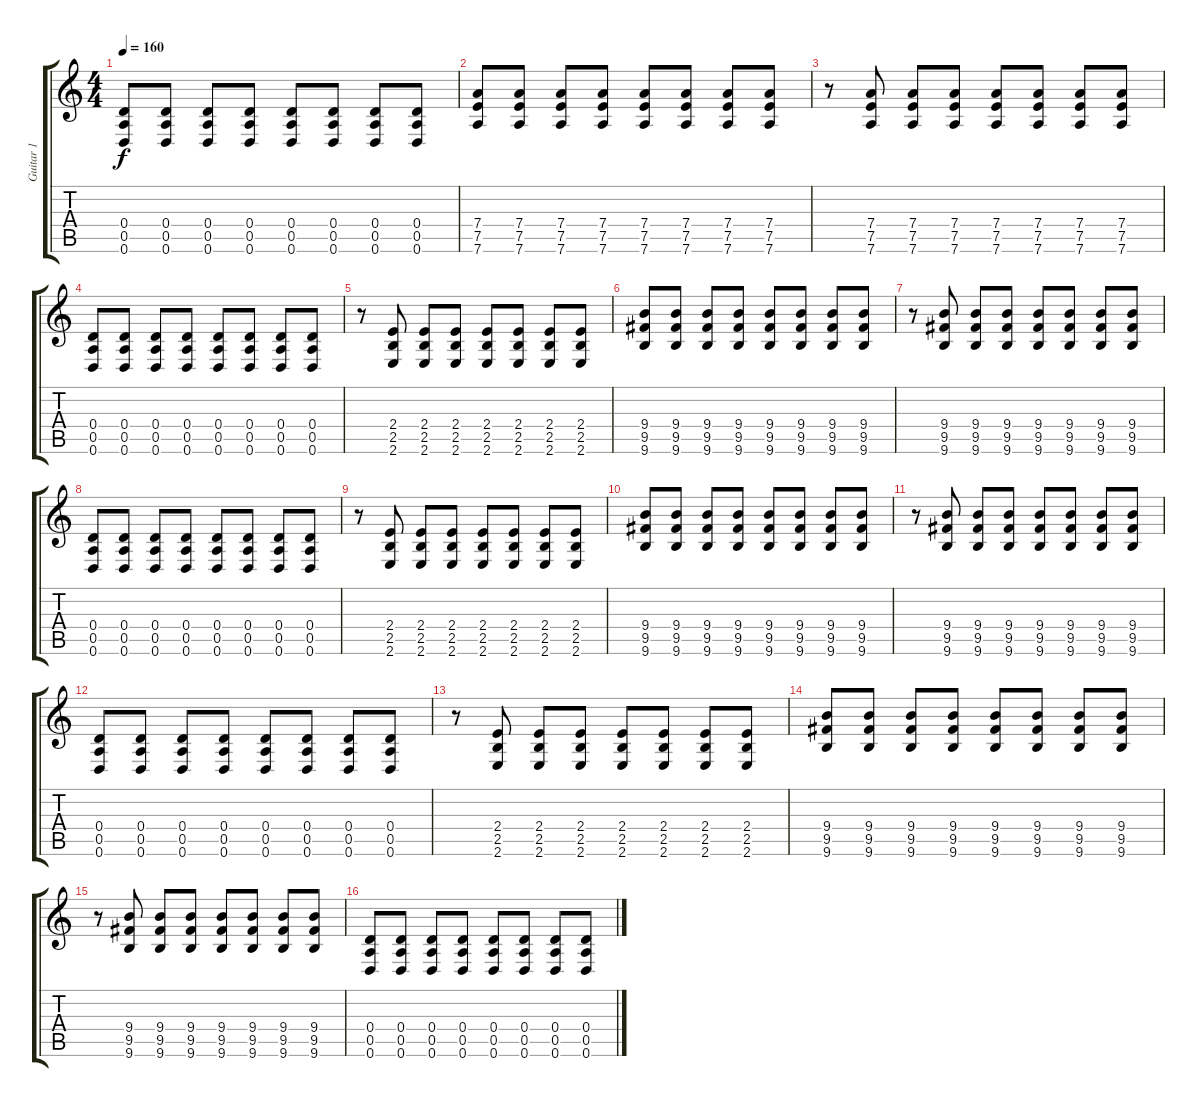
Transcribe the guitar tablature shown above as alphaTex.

\track ("Guitar 1" "Guitar 1") {instrument distortionguitar}
\staff {score tabs}
\tuning (E4 B3 G3 D3 A2 D2) {hide}
\ts (4 4)
\tempo 160
\clef g2
\ks c
(0.4 0.5 0.6).8{dy f} (0.4 0.5 0.6).8 (0.4 0.5 0.6).8 (0.4 0.5 0.6).8 (0.4 0.5 0.6).8 (0.4 0.5 0.6).8 (0.4 0.5 0.6).8 (0.4 0.5 0.6).8 |
(7.4 7.5 7.6).8 (7.4 7.5 7.6).8 (7.4 7.5 7.6).8 (7.4 7.5 7.6).8 (7.4 7.5 7.6).8 (7.4 7.5 7.6).8 (7.4 7.5 7.6).8 (7.4 7.5 7.6).8 |
r.8 (7.4 7.5 7.6).8 (7.4 7.5 7.6).8 (7.4 7.5 7.6).8 (7.4 7.5 7.6).8 (7.4 7.5 7.6).8 (7.4 7.5 7.6).8 (7.4 7.5 7.6).8 |
(0.4 0.5 0.6).8 (0.4 0.5 0.6).8 (0.4 0.5 0.6).8 (0.4 0.5 0.6).8 (0.4 0.5 0.6).8 (0.4 0.5 0.6).8 (0.4 0.5 0.6).8 (0.4 0.5 0.6).8 |
r.8 (2.4 2.5 2.6).8 (2.4 2.5 2.6).8 (2.4 2.5 2.6).8 (2.4 2.5 2.6).8 (2.4 2.5 2.6).8 (2.4 2.5 2.6).8 (2.4 2.5 2.6).8 |
(9.4 9.5 9.6).8 (9.4 9.5 9.6).8 (9.4 9.5 9.6).8 (9.4 9.5 9.6).8 (9.4 9.5 9.6).8 (9.4 9.5 9.6).8 (9.4 9.5 9.6).8 (9.4 9.5 9.6).8 |
r.8 (9.4 9.5 9.6).8 (9.4 9.5 9.6).8 (9.4 9.5 9.6).8 (9.4 9.5 9.6).8 (9.4 9.5 9.6).8 (9.4 9.5 9.6).8 (9.4 9.5 9.6).8 |
(0.4 0.5 0.6).8 (0.4 0.5 0.6).8 (0.4 0.5 0.6).8 (0.4 0.5 0.6).8 (0.4 0.5 0.6).8 (0.4 0.5 0.6).8 (0.4 0.5 0.6).8 (0.4 0.5 0.6).8 |
r.8 (2.4 2.5 2.6).8 (2.4 2.5 2.6).8 (2.4 2.5 2.6).8 (2.4 2.5 2.6).8 (2.4 2.5 2.6).8 (2.4 2.5 2.6).8 (2.4 2.5 2.6).8 |
(9.4 9.5 9.6).8 (9.4 9.5 9.6).8 (9.4 9.5 9.6).8 (9.4 9.5 9.6).8 (9.4 9.5 9.6).8 (9.4 9.5 9.6).8 (9.4 9.5 9.6).8 (9.4 9.5 9.6).8 |
r.8 (9.4 9.5 9.6).8 (9.4 9.5 9.6).8 (9.4 9.5 9.6).8 (9.4 9.5 9.6).8 (9.4 9.5 9.6).8 (9.4 9.5 9.6).8 (9.4 9.5 9.6).8 |
(0.4 0.5 0.6).8 (0.4 0.5 0.6).8 (0.4 0.5 0.6).8 (0.4 0.5 0.6).8 (0.4 0.5 0.6).8 (0.4 0.5 0.6).8 (0.4 0.5 0.6).8 (0.4 0.5 0.6).8 |
r.8 (2.4 2.5 2.6).8 (2.4 2.5 2.6).8 (2.4 2.5 2.6).8 (2.4 2.5 2.6).8 (2.4 2.5 2.6).8 (2.4 2.5 2.6).8 (2.4 2.5 2.6).8 |
(9.4 9.5 9.6).8 (9.4 9.5 9.6).8 (9.4 9.5 9.6).8 (9.4 9.5 9.6).8 (9.4 9.5 9.6).8 (9.4 9.5 9.6).8 (9.4 9.5 9.6).8 (9.4 9.5 9.6).8 |
r.8 (9.4 9.5 9.6).8 (9.4 9.5 9.6).8 (9.4 9.5 9.6).8 (9.4 9.5 9.6).8 (9.4 9.5 9.6).8 (9.4 9.5 9.6).8 (9.4 9.5 9.6).8 |
(0.4 0.5 0.6).8 (0.4 0.5 0.6).8 (0.4 0.5 0.6).8 (0.4 0.5 0.6).8 (0.4 0.5 0.6).8 (0.4 0.5 0.6).8 (0.4 0.5 0.6).8 (0.4 0.5 0.6).8
